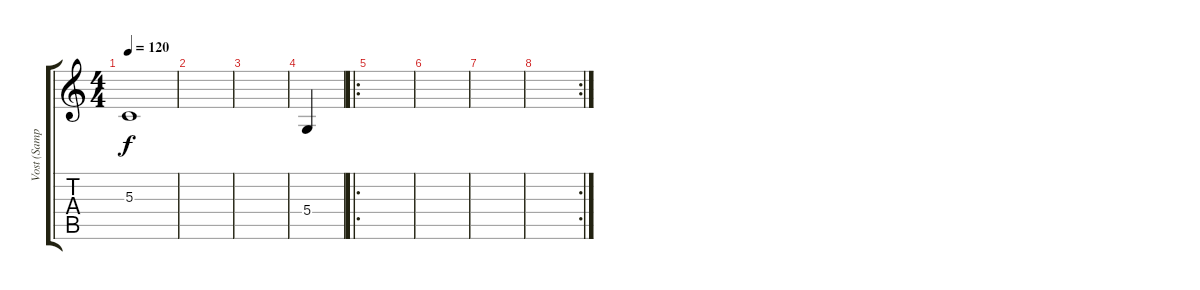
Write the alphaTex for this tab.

\track ("Vost (Sample)" "Vost (Samp") {instrument fx6goblins}
\staff {score tabs}
\tuning (E4 B3 G3 D3 A2 E2) {hide}
\ts (4 4)
\tempo 120
\clef g2
\ks c
5.3.1{dy f} |
|
|
5.4.4 |
\ro
|
|
|
\rc 2
